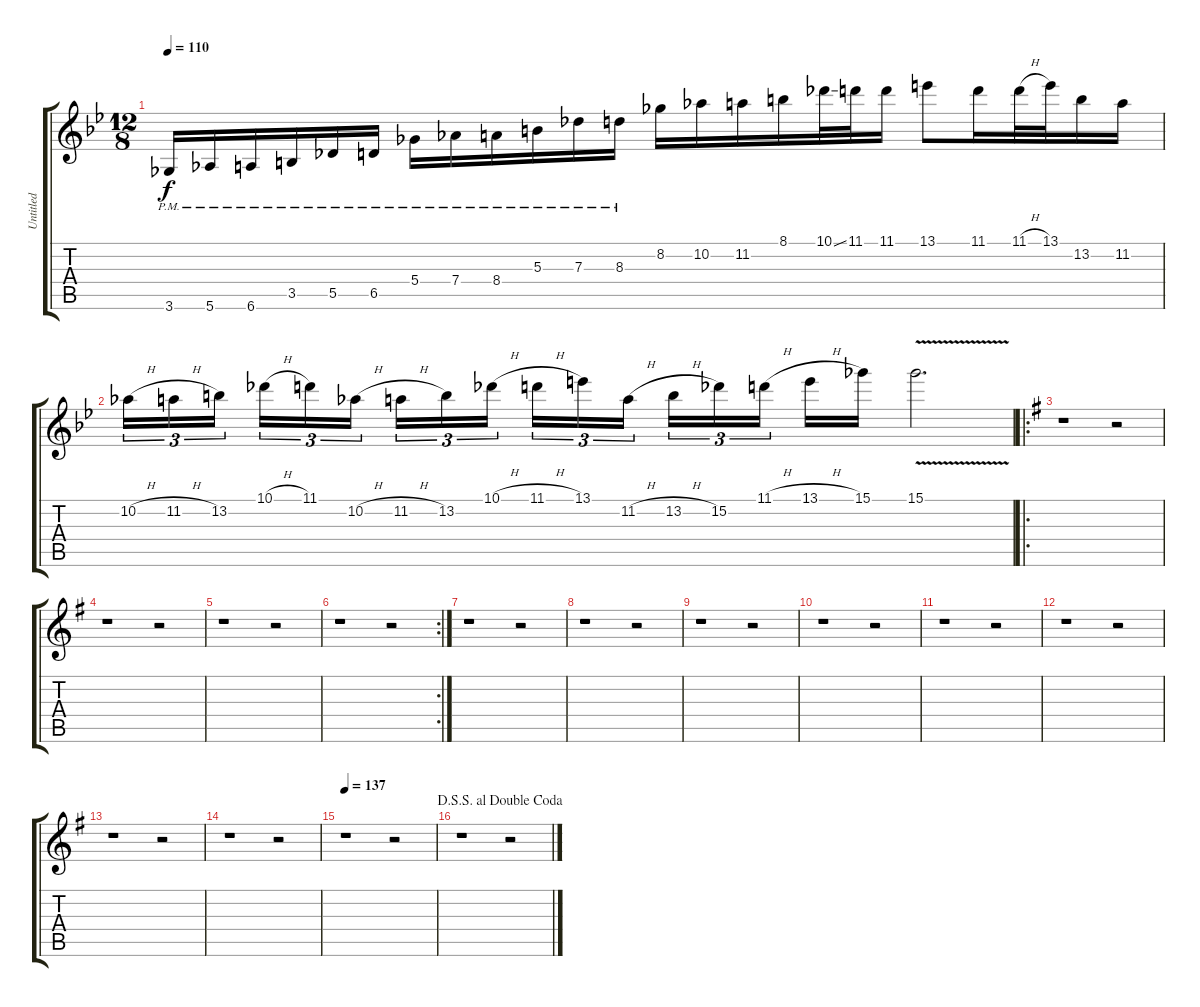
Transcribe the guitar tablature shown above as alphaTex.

\track ("Untitled" "Untitled") {instrument distortionguitar}
\staff {score tabs}
\tuning (Eb4 Bb3 Gb3 Db3 Ab2 Eb2) {hide}
\ts (12 8)
\tempo 110
\clef g2
\ks bb
3.6{pm}.16{dy f} 5.6{pm}.16 6.6{pm}.16 3.5{pm}.16 5.5{pm}.16 6.5{pm}.16 5.4{pm}.16 7.4{pm}.16 8.4{pm}.16 5.3{pm}.16 7.3{pm}.16 8.3{pm}.16 8.2.16 10.2.16 11.2.16 8.1.16 10.1{ss}.32 11.1.32 11.1.16 13.1.8 11.1.16 11.1{h}.32 13.1.32 13.2.16 11.2.16 |
10.2{h}.16{tu (3 2)} 11.2{h}.16{tu (3 2)} 13.2.16{tu (3 2) beam splitsecondary} 10.1{h}.16{tu (3 2)} 11.1.16{tu (3 2)} 10.2{h}.16{tu (3 2) beam splitsecondary} 11.2{h}.16{tu (3 2)} 13.2.16{tu (3 2)} 10.1{h}.16{tu (3 2)} 11.1{h}.16{tu (3 2)} 13.1.16{tu (3 2)} 11.2{h}.16{tu (3 2) beam splitsecondary} 13.2{h}.16{tu (3 2)} 15.2.16{tu (3 2)} 11.1{h}.16{tu (3 2) beam splitsecondary} 13.1{h}.16 15.1.16 15.1{v}.2{d} |
\ro
\ks g
r.1 r.2 |
r.1 r.2 |
r.1 r.2 |
\rc 2
r.1 r.2 |
r.1 r.2 |
r.1 r.2 |
r.1 r.2 |
r.1 r.2 |
r.1 r.2 |
r.1 r.2 |
r.1 r.2 |
r.1 r.2 |
\tempo 137
r.1 r.2 |
\jump dalsegnosegnoaldoublecoda
r.1 r.2
